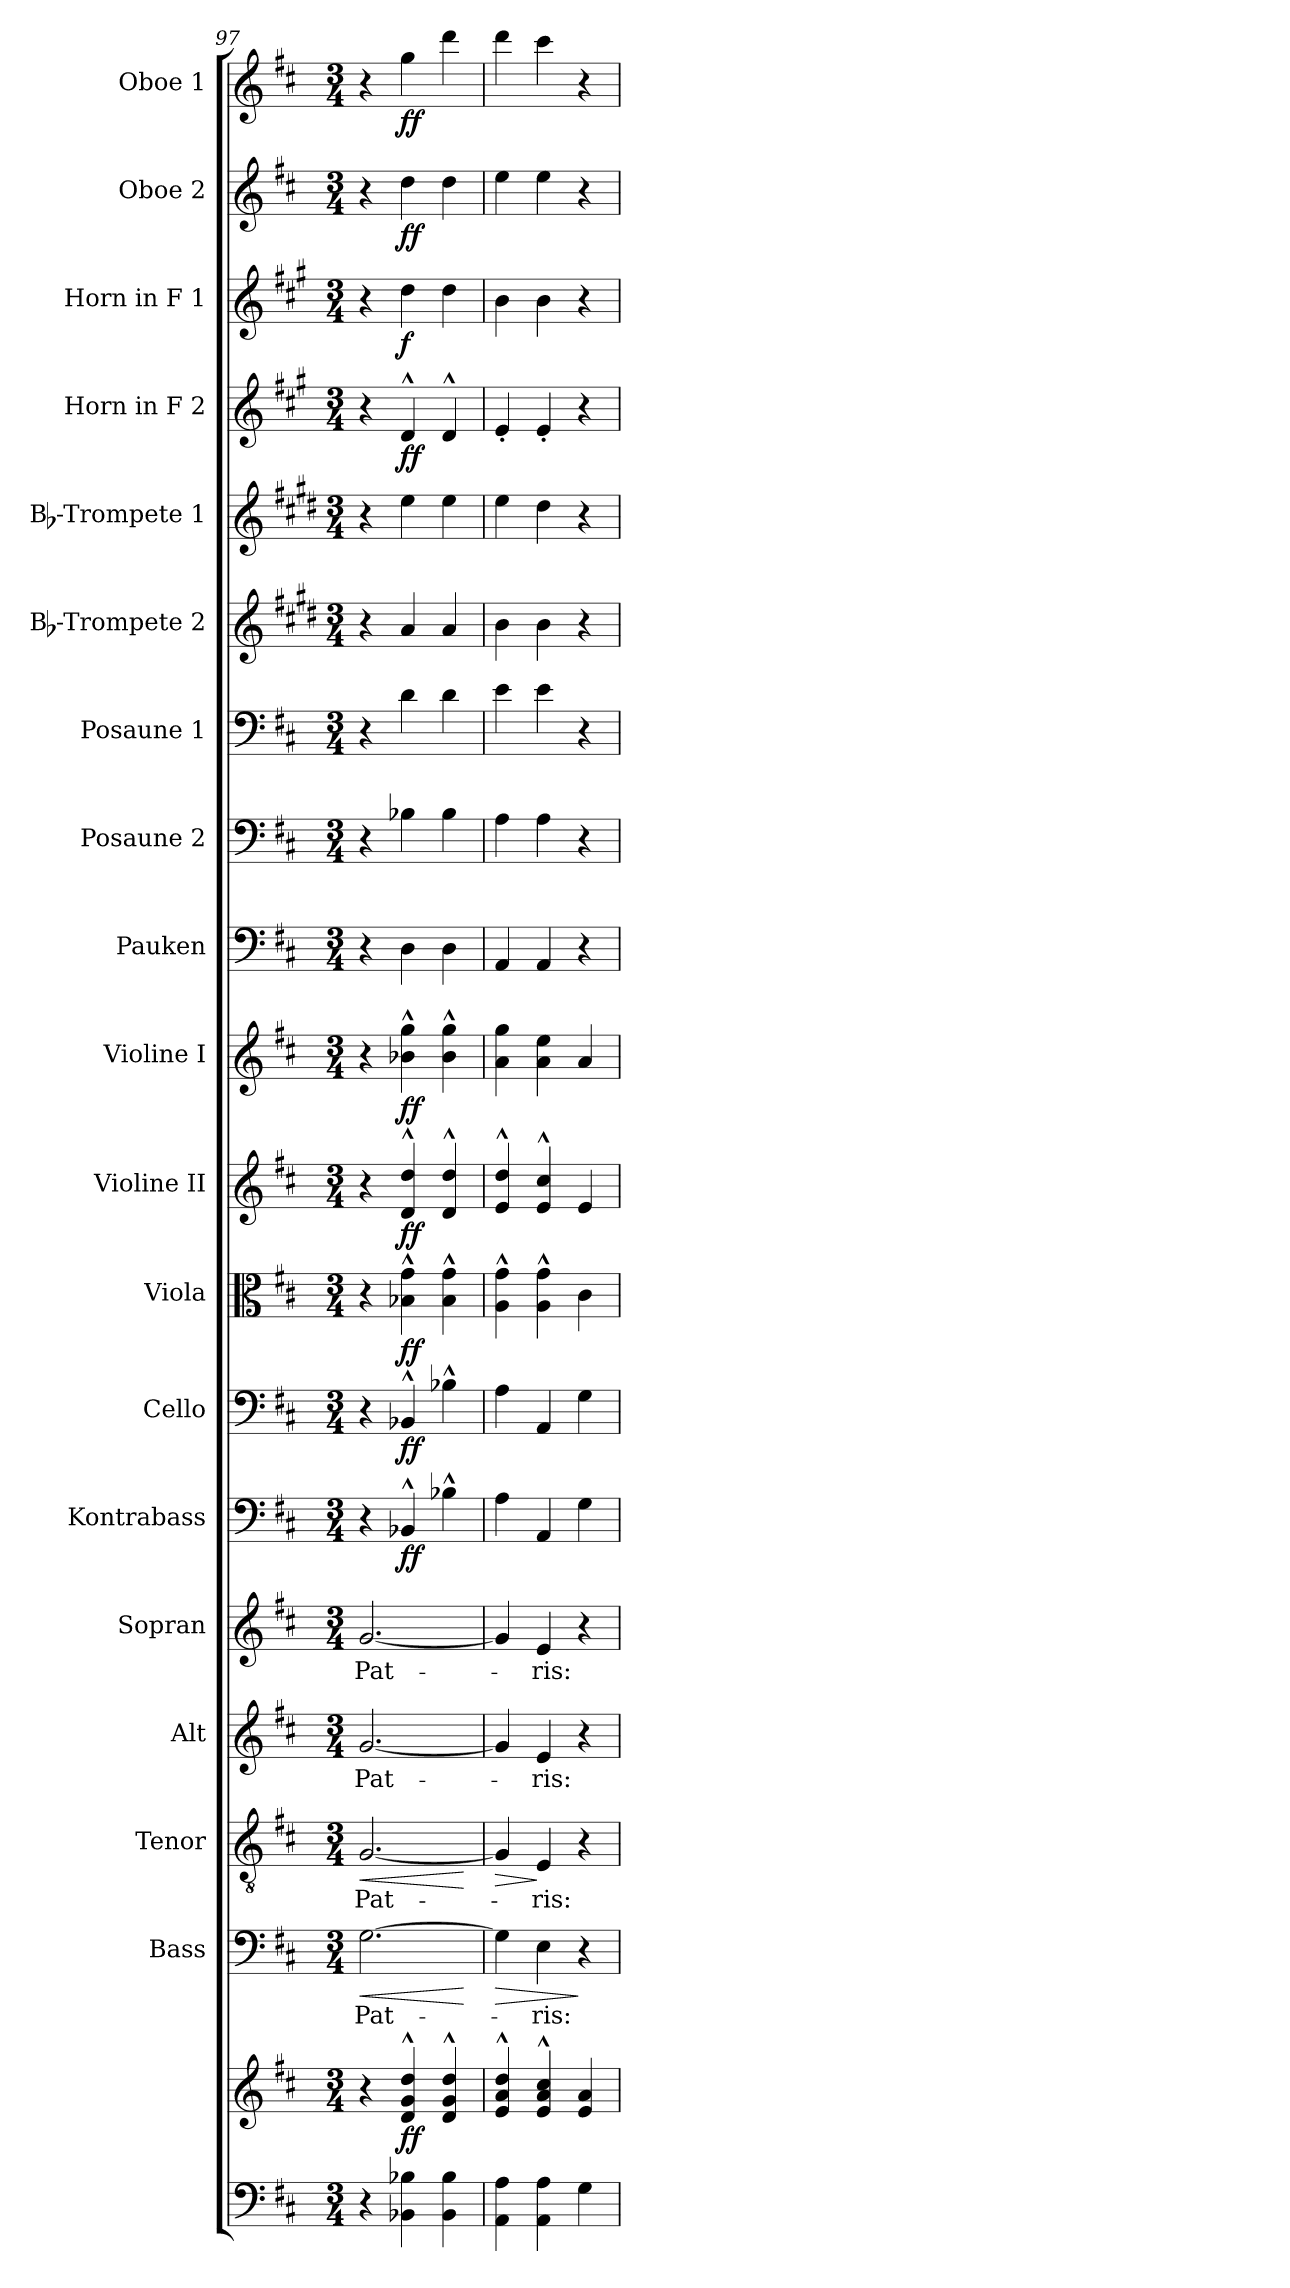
**kern	**kern	**dynam	**kern	**text	**dynam	**kern	**text	**dynam	**kern	**text	**kern	**text	**kern	**dynam	**kern	**dynam	**kern	**dynam	**kern	**dynam	**kern	**dynam	**kern	**kern	**kern	**kern	**kern	**kern	**dynam	**kern	**dynam	**kern	**dynam	**kern	**dynam
*part19	*part19	*part19	*part18	*part18	*part18	*part17	*part17	*part17	*part16	*part16	*part15	*part15	*part14	*part14	*part13	*part13	*part12	*part12	*part11	*part11	*part10	*part10	*part9	*part8	*part7	*part6	*part5	*part4	*part4	*part3	*part3	*part2	*part2	*part1	*part1
*staff20	*staff19	*staff19/20	*staff18	*staff18	*staff18	*staff17	*staff17	*staff17	*staff16	*staff16	*staff15	*staff15	*staff14	*staff14	*staff13	*staff13	*staff12	*staff12	*staff11	*staff11	*staff10	*staff10	*staff9	*staff8	*staff7	*staff6	*staff5	*staff4	*staff4	*staff3	*staff3	*staff2	*staff2	*staff1	*staff1
*	*	*	*I"Bass	*	*	*I"Tenor	*	*	*I"Alt	*	*I"Sopran	*	*I"Kontrabass	*	*I"Cello	*	*I"Viola	*	*I"Violine II	*	*I"Violine I	*	*I"Pauken	*I"Posaune 2	*I"Posaune 1	*I"Bb-Trompete 2	*I"Bb-Trompete 1	*I"Horn in F 2	*	*I"Horn in F 1	*	*I"Oboe 2	*	*I"Oboe 1	*
*	*	*	*I'B.	*	*	*I'T.	*	*	*I'A.	*	*I'S.	*	*I'Kb.	*	*	*	*I'Vla.	*	*I'Vl. II	*	*I'Vl. I	*	*I'Pk.	*I'Pos. 2	*I'Pos. 1	*I'Bb Trp. 2	*I'Bb Trp. 1	*	*	*	*	*I'Ob. 2	*	*I'Ob. 1	*
*clefF4	*clefG2	*	*clefF4	*	*	*clefGv2	*	*	*clefG2	*	*clefG2	*	*clefF4	*	*clefF4	*	*clefC3	*	*clefG2	*	*clefG2	*	*clefF4	*clefF4	*clefF4	*clefG2	*clefG2	*clefG2	*	*clefG2	*	*clefG2	*	*clefG2	*
*	*	*	*	*	*	*	*	*	*	*	*	*	*ITrd7c12	*	*	*	*	*	*	*	*	*	*	*	*	*ITrd1c2	*ITrd1c2	*ITrd4c7	*	*ITrd4c7	*	*	*	*	*
*k[f#c#]	*k[f#c#]	*	*k[f#c#]	*	*	*k[f#c#]	*	*	*k[f#c#]	*	*k[f#c#]	*	*k[f#c#]	*	*k[f#c#]	*	*k[f#c#]	*	*k[f#c#]	*	*k[f#c#]	*	*k[f#c#]	*k[f#c#]	*k[f#c#]	*k[f#c#]	*k[f#c#]	*k[f#c#]	*	*k[f#c#]	*	*k[f#c#]	*	*k[f#c#]	*
*D:	*D:	*	*D:	*	*	*D:	*	*	*D:	*	*D:	*	*D:	*	*D:	*	*D:	*	*D:	*	*D:	*	*D:	*D:	*D:	*D:	*D:	*D:	*	*D:	*	*D:	*	*D:	*
*M3/4	*M3/4	*	*M3/4	*	*	*M3/4	*	*	*M3/4	*	*M3/4	*	*M3/4	*	*M3/4	*	*M3/4	*	*M3/4	*	*M3/4	*	*M3/4	*M3/4	*M3/4	*M3/4	*M3/4	*M3/4	*	*M3/4	*	*M3/4	*	*M3/4	*
=97	=97	=97	=97	=97	=97	=97	=97	=97	=97	=97	=97	=97	=97	=97	=97	=97	=97	=97	=97	=97	=97	=97	=97	=97	=97	=97	=97	=97	=97	=97	=97	=97	=97	=97	=97
!	!	!	!	!LO:LY:b	!LO:HP:b	!	!LO:LY:b	!LO:HP:b	!	!LO:LY:b	!	!LO:LY:b	!	!	!	!	!	!	!	!	!	!	!	!	!	!	!	!	!	!	!	!	!	!	!
4r	4r	.	[2.G\	Pat-	<	[2.G/	Pat-	<	[2.g/	Pat-	[2.g/	Pat-	4r	.	4r	.	4r	.	4r	.	4r	.	4r	4r	4r	4r	4r	4r	.	4r	.	4r	.	4r	.
!	!	!LO:DY:b	!	!	!	!	!	!	!	!	!	!	!	!LO:DY:b	!	!LO:DY:b	!	!LO:DY:b	!	!LO:DY:b	!	!LO:DY:b	!	!	!	!	!	!	!LO:DY:b	!	!LO:DY:b	!	!LO:DY:b	!	!LO:DY:b
4BB-X\ 4B-X\	4d/^^> 4g/^^> 4dd/^^>	ff	.	.	.	.	.	.	.	.	.	.	4BBB-X^^>/	ff	4BB-X^^>/	ff	4B-X\^^> 4g\^^>	ff	4d/^^> 4dd/^^>	ff	4b-X\^^> 4gg\^^>	ff	4D\	4B-X\	4d\	4g/	4dd\	4G^^>/	ff	4g\	f	4dd\	ff	4gg\	ff
4BB-\ 4B-\	4d/^^> 4g/^^> 4dd/^^>	.	.	.	.	.	.	.	.	.	.	.	4BB-X^^>\	.	4B-X^^>\	.	4B-\^^> 4g\^^>	.	4d/^^> 4dd/^^>	.	4b-\^^> 4gg\^^>	.	4D\	4B-\	4d\	4g/	4dd\	4G^^>/	.	4g\	.	4dd\	.	4ddd\	.
.	.	.	.	.	[	.	.	[	.	.	.	.	.	.	.	.	.	.	.	.	.	.	.	.	.	.	.	.	.	.	.	.	.	.	.
=98	=98	=98	=98	=98	=98	=98	=98	=98	=98	=98	=98	=98	=98	=98	=98	=98	=98	=98	=98	=98	=98	=98	=98	=98	=98	=98	=98	=98	=98	=98	=98	=98	=98	=98	=98
!	!	!	!	!	!LO:HP:b	!	!	!LO:HP:b	!	!	!	!	!	!	!	!	!	!	!	!	!	!	!	!	!	!	!	!	!	!	!	!	!	!	!
4AA\ 4A\	4e/^^> 4a/^^> 4dd/^^>	.	4G\]	.	>	4G/]	.	>	4g/]	.	4g/]	.	4AA\	.	4A\	.	4A\^^> 4g\^^>	.	4e/^^> 4dd/^^>	.	4a\ 4gg\	.	4AA/	4A\	4e\	4a\	4dd\	4A'</	.	4e\	.	4ee\	.	4ddd\	.
!	!	!	!	!LO:LY:b	!	!	!LO:LY:b	!	!	!LO:LY:b	!	!LO:LY:b	!	!	!	!	!	!	!	!	!	!	!	!	!	!	!	!	!	!	!	!	!	!	!
4AA\ 4A\	4e/^^> 4a/^^> 4cc#/^^>	.	4E\	-ris:	.	4E/	-ris:	]	4e/	-ris:	4e/	-ris:	4AAA/	.	4AA/	.	4A\^^> 4g\^^>	.	4e/^^> 4cc#/^^>	.	4a\ 4ee\	.	4AA/	4A\	4e\	4a\	4cc#\	4A'</	.	4e\	.	4ee\	.	4ccc#\	.
4G\	4e/ 4a/	.	4r	.	]	4r	.	.	4r	.	4r	.	4GG\	.	4G\	.	4c#\	.	4e/	.	4a/	.	4r	4r	4r	4r	4r	4r	.	4r	.	4r	.	4r	.
=	=	=	=	=	=	=	=	=	=	=	=	=	=	=	=	=	=	=	=	=	=	=	=	=	=	=	=	=	=	=	=	=	=	=	=
*-	*-	*-	*-	*-	*-	*-	*-	*-	*-	*-	*-	*-	*-	*-	*-	*-	*-	*-	*-	*-	*-	*-	*-	*-	*-	*-	*-	*-	*-	*-	*-	*-	*-	*-	*-
